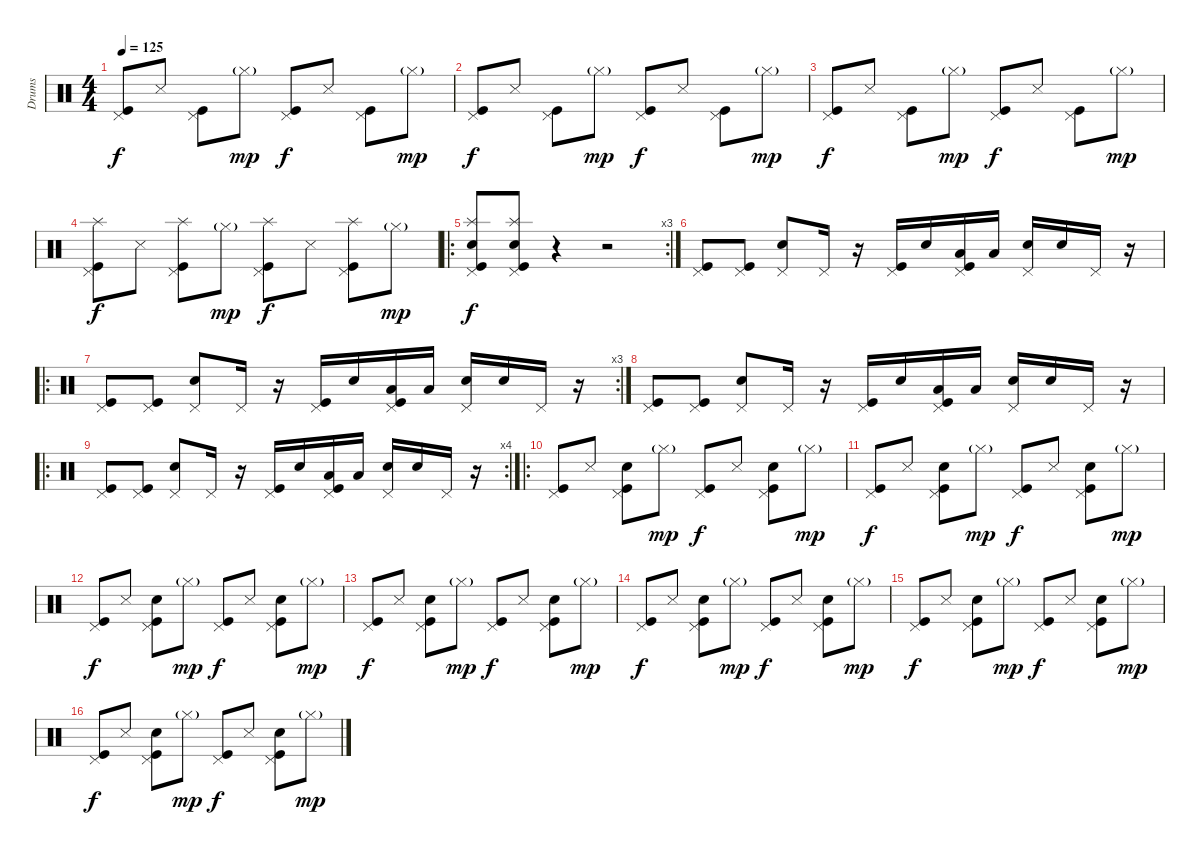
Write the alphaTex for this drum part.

\track ("Drums" "Drums") {instrument percussion}
\staff {score}
\articulation defaults
\ts (4 4)
\tempo 125
\clef neutral
\ks c
("Pedal Hi-Hat (hit)" "Kick (hit)").8{dy f volume 13} "Snare (side stick) 3".8 ("Pedal Hi-Hat (hit)" "Kick (hit)").8 "Hi-Hat (closed)"{g}.8{dy mp volume 9} ("Pedal Hi-Hat (hit)" "Kick (hit)").8{dy f volume 13} "Snare (side stick) 3".8 ("Pedal Hi-Hat (hit)" "Kick (hit)").8 "Hi-Hat (closed)"{g}.8{dy mp volume 9} |
("Pedal Hi-Hat (hit)" "Kick (hit)").8{dy f volume 13} "Snare (side stick) 3".8 ("Pedal Hi-Hat (hit)" "Kick (hit)").8 "Hi-Hat (closed)"{g}.8{dy mp volume 9} ("Pedal Hi-Hat (hit)" "Kick (hit)").8{dy f volume 13} "Snare (side stick) 3".8 ("Pedal Hi-Hat (hit)" "Kick (hit)").8 "Hi-Hat (closed)"{g}.8{dy mp volume 9} |
("Pedal Hi-Hat (hit)" "Kick (hit)").8{dy f volume 13} "Snare (side stick) 3".8 ("Pedal Hi-Hat (hit)" "Kick (hit)").8 "Hi-Hat (closed)"{g}.8{dy mp volume 9} ("Pedal Hi-Hat (hit)" "Kick (hit)").8{dy f volume 13} "Snare (side stick) 3".8 ("Pedal Hi-Hat (hit)" "Kick (hit)").8 "Hi-Hat (closed)"{g}.8{dy mp volume 9} |
("Pedal Hi-Hat (hit)" "Splash (hit)" "Kick (hit)").8{dy f volume 13} "Snare (side stick) 3".8 ("Pedal Hi-Hat (hit)" "Splash (hit)" "Kick (hit)").8 "Hi-Hat (closed)"{g}.8{dy mp volume 9} ("Pedal Hi-Hat (hit)" "Splash (hit)" "Kick (hit)").8{dy f volume 13} "Snare (side stick) 3".8 ("Pedal Hi-Hat (hit)" "Splash (hit)" "Kick (hit)").8 "Hi-Hat (closed)"{g}.8{dy mp volume 9} |
\ro
\rc 3
("Pedal Hi-Hat (hit)" "Splash (hit)" "Snare (hit) 2" "Kick (hit)").8{dy f} ("Pedal Hi-Hat (hit)" "Splash (hit)" "Snare (hit) 2" "Kick (hit)").8 r.4 r.2 |
("Pedal Hi-Hat (hit)" "Kick (hit)").8 ("Pedal Hi-Hat (hit)" "Kick (hit)").8 ("Pedal Hi-Hat (hit)" "Snare (hit) 2").8 "Pedal Hi-Hat (hit)".16 r.16 ("Pedal Hi-Hat (hit)" "Kick (hit)").16 "Snare (hit) 2".16 ("Pedal Hi-Hat (hit)" "Low Tom (hit)" "Kick (hit)").16 "Low Tom (hit)".16 ("Pedal Hi-Hat (hit)" "Snare (hit) 2").16 "Snare (hit) 2".16 "Pedal Hi-Hat (hit)".16 r.16 |
\ro
\rc 3
("Pedal Hi-Hat (hit)" "Kick (hit)").8 ("Pedal Hi-Hat (hit)" "Kick (hit)").8 ("Pedal Hi-Hat (hit)" "Snare (hit) 2").8 "Pedal Hi-Hat (hit)".16 r.16 ("Pedal Hi-Hat (hit)" "Kick (hit)").16 "Snare (hit) 2".16 ("Pedal Hi-Hat (hit)" "Low Tom (hit)" "Kick (hit)").16 "Low Tom (hit)".16 ("Pedal Hi-Hat (hit)" "Snare (hit) 2").16 "Snare (hit) 2".16 "Pedal Hi-Hat (hit)".16 r.16 |
("Pedal Hi-Hat (hit)" "Kick (hit)").8 ("Pedal Hi-Hat (hit)" "Kick (hit)").8 ("Pedal Hi-Hat (hit)" "Snare (hit) 2").8 "Pedal Hi-Hat (hit)".16 r.16 ("Pedal Hi-Hat (hit)" "Kick (hit)").16 "Snare (hit) 2".16 ("Pedal Hi-Hat (hit)" "Low Tom (hit)" "Kick (hit)").16 "Low Tom (hit)".16 ("Pedal Hi-Hat (hit)" "Snare (hit) 2").16 "Snare (hit) 2".16 "Pedal Hi-Hat (hit)".16 r.16 |
\ro
\rc 4
("Pedal Hi-Hat (hit)" "Kick (hit)").8 ("Pedal Hi-Hat (hit)" "Kick (hit)").8 ("Pedal Hi-Hat (hit)" "Snare (hit) 2").8 "Pedal Hi-Hat (hit)".16 r.16 ("Pedal Hi-Hat (hit)" "Kick (hit)").16 "Snare (hit) 2".16 ("Pedal Hi-Hat (hit)" "Low Tom (hit)" "Kick (hit)").16 "Low Tom (hit)".16 ("Pedal Hi-Hat (hit)" "Snare (hit) 2").16 "Snare (hit) 2".16 "Pedal Hi-Hat (hit)".16 r.16 |
\ro
("Pedal Hi-Hat (hit)" "Kick (hit)").8 "Snare (side stick) 3".8 ("Pedal Hi-Hat (hit)" "Snare (hit) 2" "Kick (hit)").8 "Hi-Hat (closed)"{g}.8{dy mp} ("Pedal Hi-Hat (hit)" "Kick (hit)").8{dy f} "Snare (side stick) 3".8 ("Pedal Hi-Hat (hit)" "Snare (hit) 2" "Kick (hit)").8 "Hi-Hat (closed)"{g}.8{dy mp} |
("Pedal Hi-Hat (hit)" "Kick (hit)").8{dy f} "Snare (side stick) 3".8 ("Pedal Hi-Hat (hit)" "Snare (hit) 2" "Kick (hit)").8 "Hi-Hat (closed)"{g}.8{dy mp} ("Pedal Hi-Hat (hit)" "Kick (hit)").8{dy f} "Snare (side stick) 3".8 ("Pedal Hi-Hat (hit)" "Snare (hit) 2" "Kick (hit)").8 "Hi-Hat (closed)"{g}.8{dy mp} |
("Pedal Hi-Hat (hit)" "Kick (hit)").8{dy f} "Snare (side stick) 3".8 ("Pedal Hi-Hat (hit)" "Snare (hit) 2" "Kick (hit)").8 "Hi-Hat (closed)"{g}.8{dy mp} ("Pedal Hi-Hat (hit)" "Kick (hit)").8{dy f} "Snare (side stick) 3".8 ("Pedal Hi-Hat (hit)" "Snare (hit) 2" "Kick (hit)").8 "Hi-Hat (closed)"{g}.8{dy mp} |
("Pedal Hi-Hat (hit)" "Kick (hit)").8{dy f} "Snare (side stick) 3".8 ("Pedal Hi-Hat (hit)" "Snare (hit) 2" "Kick (hit)").8 "Hi-Hat (closed)"{g}.8{dy mp} ("Pedal Hi-Hat (hit)" "Kick (hit)").8{dy f} "Snare (side stick) 3".8 ("Pedal Hi-Hat (hit)" "Snare (hit) 2" "Kick (hit)").8 "Hi-Hat (closed)"{g}.8{dy mp} |
("Pedal Hi-Hat (hit)" "Kick (hit)").8{dy f} "Snare (side stick) 3".8 ("Pedal Hi-Hat (hit)" "Snare (hit) 2" "Kick (hit)").8 "Hi-Hat (closed)"{g}.8{dy mp} ("Pedal Hi-Hat (hit)" "Kick (hit)").8{dy f} "Snare (side stick) 3".8 ("Pedal Hi-Hat (hit)" "Snare (hit) 2" "Kick (hit)").8 "Hi-Hat (closed)"{g}.8{dy mp} |
("Pedal Hi-Hat (hit)" "Kick (hit)").8{dy f} "Snare (side stick) 3".8 ("Pedal Hi-Hat (hit)" "Snare (hit) 2" "Kick (hit)").8 "Hi-Hat (closed)"{g}.8{dy mp} ("Pedal Hi-Hat (hit)" "Kick (hit)").8{dy f} "Snare (side stick) 3".8 ("Pedal Hi-Hat (hit)" "Snare (hit) 2" "Kick (hit)").8 "Hi-Hat (closed)"{g}.8{dy mp} |
("Pedal Hi-Hat (hit)" "Kick (hit)").8{dy f} "Snare (side stick) 3".8 ("Pedal Hi-Hat (hit)" "Snare (hit) 2" "Kick (hit)").8 "Hi-Hat (closed)"{g}.8{dy mp} ("Pedal Hi-Hat (hit)" "Kick (hit)").8{dy f} "Snare (side stick) 3".8 ("Pedal Hi-Hat (hit)" "Snare (hit) 2" "Kick (hit)").8 "Hi-Hat (closed)"{g}.8{dy mp}
